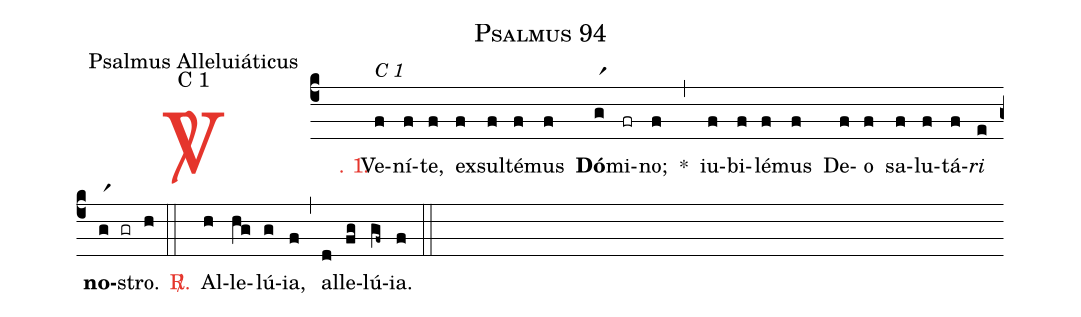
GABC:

name: Psalmus 94;
office-part: Psalmus Alleluiáticus;
mode: C 1;
%%
(c4)

<c><sp>V/</sp>. 1.</c>() Ve(f[alt:C 1])ní(f)te,(f) ex(f)sul(f)té(f)mus(f) <b>Dó</b>(gr1)mi(fr)no;(f) *(,) iu(f)bi(f)lé(f)mus(f) De(f)o(f) sa(f)lu(f)tá(f)<i>ri</i>(e) <b>no</b>(gr1 gr)stro.(h)

(::)

<nlba><c><sp>R/</sp>.</c>() Al</nlba>(h)le(hg)lú(g)ia,(f) (,) al(d)le(fg)lú(gf~)ia.(f)

(::)
